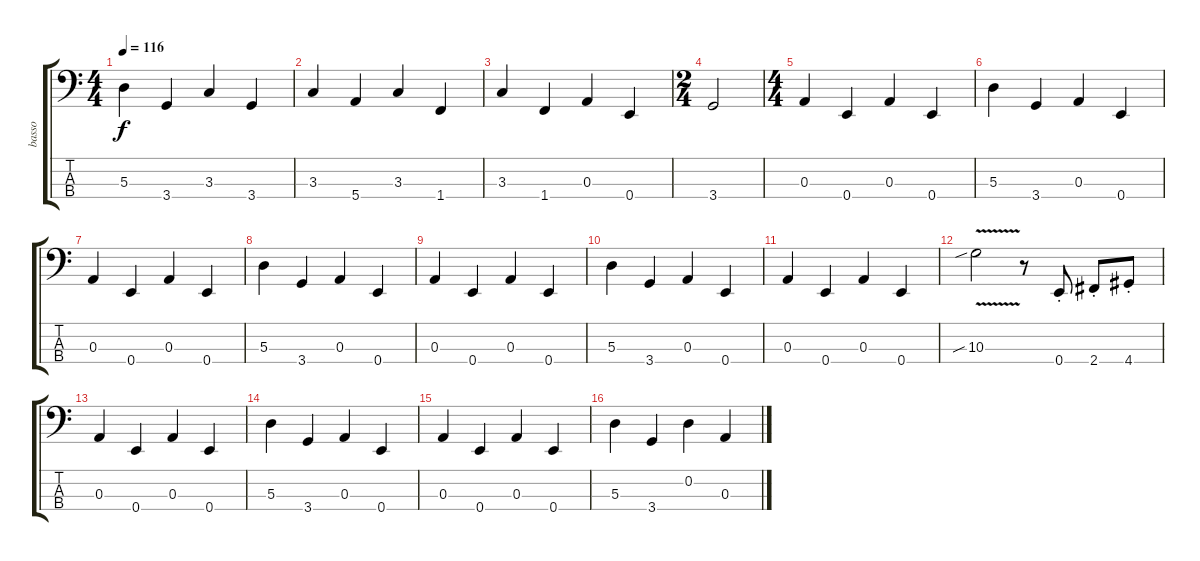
\track ("basso" "basso") {instrument acousticbass}
\staff {score tabs}
\tuning (G2 D2 A1 E1) {hide}
\ts (4 4)
\tempo 116
\clef f4
\ks c
5.3.4{dy f} 3.4.4 3.3.4 3.4.4 |
3.3.4 5.4.4 3.3.4 1.4.4 |
3.3.4 1.4.4 0.3.4 0.4.4 |
\ts (2 4)
3.4.2 |
\ts (4 4)
0.3.4 0.4.4 0.3.4 0.4.4 |
5.3.4 3.4.4 0.3.4 0.4.4 |
0.3.4 0.4.4 0.3.4 0.4.4 |
5.3.4 3.4.4 0.3.4 0.4.4 |
0.3.4 0.4.4 0.3.4 0.4.4 |
5.3.4 3.4.4 0.3.4 0.4.4 |
0.3.4 0.4.4 0.3.4 0.4.4 |
10.3{v sib}.2 r.8 0.4{st}.8 2.4{st}.8 4.4{st}.8 |
0.3.4 0.4.4 0.3.4 0.4.4 |
5.3.4 3.4.4 0.3.4 0.4.4 |
0.3.4 0.4.4 0.3.4 0.4.4 |
5.3.4 3.4.4 0.2.4 0.3.4
